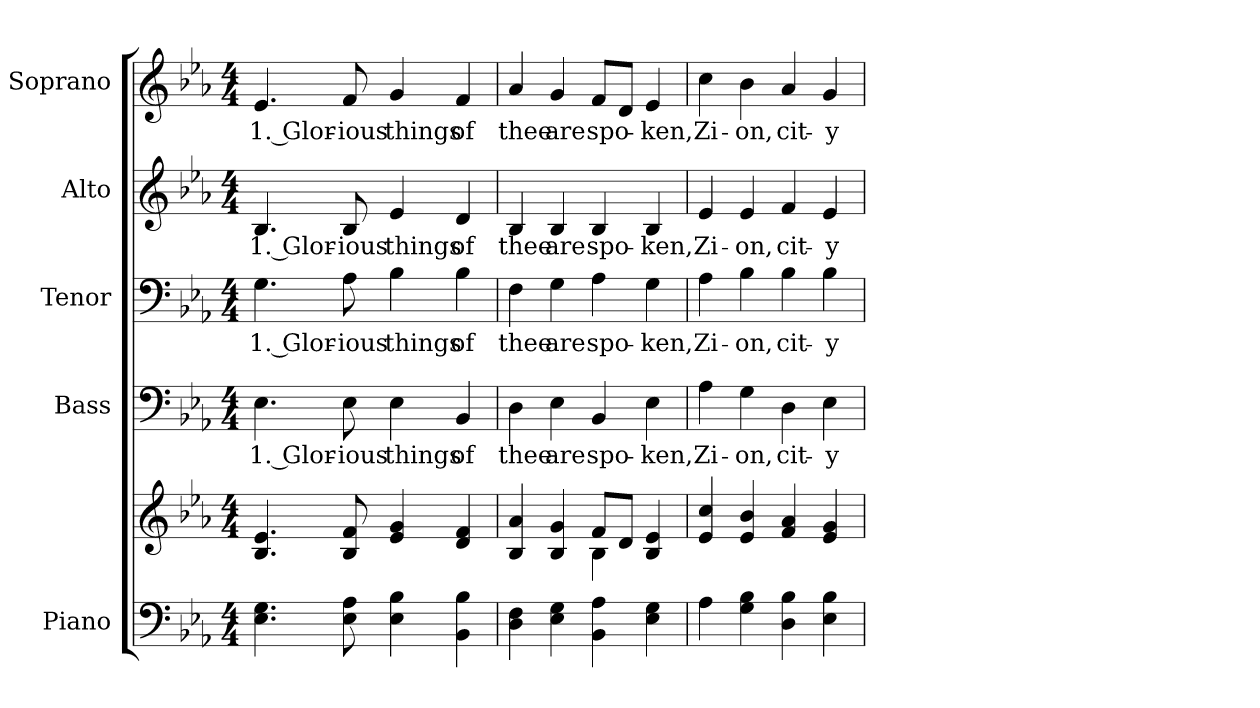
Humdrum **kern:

**kern	**kern	**kern	**text	**kern	**text	**kern	**text	**kern	**text
*part5	*part5	*part4	*part4	*part3	*part3	*part2	*part2	*part1	*part1
*staff6	*staff5	*staff4	*staff4	*staff3	*staff3	*staff2	*staff2	*staff1	*staff1
*I"Piano	*	*I"Bass	*	*I"Tenor	*	*I"Alto	*	*I"Soprano	*
*I'Pno.	*	*I'B.	*	*I'T.	*	*I'A.	*	*I'S.	*
!!LO:PB:g=z
*clefF4	*clefG2	*clefF4	*	*clefF4	*	*clefG2	*	*clefG2	*
*k[b-e-a-]	*k[b-e-a-]	*k[b-e-a-]	*	*k[b-e-a-]	*	*k[b-e-a-]	*	*k[b-e-a-]	*
*E-:	*E-:	*E-:	*	*E-:	*	*E-:	*	*E-:	*
*M4/4	*M4/4	*M4/4	*	*M4/4	*	*M4/4	*	*M4/4	*
*MM110	*MM110	*MM110	*	*MM110	*	*MM110	*	*MM110	*
=1	=1	=1	=1	=1	=1	=1	=1	=1	=1
!	!	!	!LO:LY:b:color=#000000	!	!	!	!	!	!
!	!	!	!	!	!LO:LY:b:color=#000000	!	!	!	!
!	!	!	!	!	!	!	!LO:LY:b:color=#000000	!	!
!	!	!	!	!	!	!	!	!	!LO:LY:b:color=#000000
4.E-i\ 4.Gi	4.B-i/ 4.e-i	4.E-i\	1. Glor-	4.Gi\	1. Glor-	4.B-i/	1. Glor-	4.e-i/	1. Glor-
!	!	!	!LO:LY:b:color=#000000	!	!	!	!	!	!
!	!	!	!	!	!LO:LY:b:color=#000000	!	!	!	!
!	!	!	!	!	!	!	!LO:LY:b:color=#000000	!	!
!	!	!	!	!	!	!	!	!	!LO:LY:b:color=#000000
8E-i\ 8A-i	8B-i/ 8fi	8E-i\	-ious	8A-i\	-ious	8B-i/	-ious	8fi/	-ious
!	!	!	!LO:LY:b:color=#000000	!	!	!	!	!	!
!	!	!	!	!	!LO:LY:b:color=#000000	!	!	!	!
!	!	!	!	!	!	!	!LO:LY:b:color=#000000	!	!
!	!	!	!	!	!	!	!	!	!LO:LY:b:color=#000000
4E-i\ 4B-i	4e-i/ 4gi	4E-i\	things	4B-i\	things	4e-i/	things	4gi/	things
!	!	!	!LO:LY:b:color=#000000	!	!	!	!	!	!
!	!	!	!	!	!LO:LY:b:color=#000000	!	!	!	!
!	!	!	!	!	!	!	!LO:LY:b:color=#000000	!	!
!	!	!	!	!	!	!	!	!	!LO:LY:b:color=#000000
4BB-i\ 4B-i	4di/ 4fi	4BB-i/	of	4B-i\	of	4di/	of	4fi/	of
=2	=2	=2	=2	=2	=2	=2	=2	=2	=2
*	*^	*	*	*	*	*	*	*	*
!	!	!	!	!LO:LY:b:color=#000000	!	!	!	!	!	!
!	!	!	!	!	!	!LO:LY:b:color=#000000	!	!	!	!
!	!	!	!	!	!	!	!	!LO:LY:b:color=#000000	!	!
!	!	!	!	!	!	!	!	!	!	!LO:LY:b:color=#000000
4Di\ 4Fi	4B-i/ 4a-i	2ryy	4Di\	thee	4Fi\	thee	4B-i/	thee	4a-i/	thee
!	!	!	!	!LO:LY:b:color=#000000	!	!	!	!	!	!
!	!	!	!	!	!	!LO:LY:b:color=#000000	!	!	!	!
!	!	!	!	!	!	!	!	!LO:LY:b:color=#000000	!	!
!	!	!	!	!	!	!	!	!	!	!LO:LY:b:color=#000000
4E-i\ 4Gi	4B-i/ 4gi	.	4E-i\	are	4Gi\	are	4B-i/	are	4gi/	are
!	!	!	!	!LO:LY:b:color=#000000	!	!	!	!	!	!
!	!	!	!	!	!	!LO:LY:b:color=#000000	!	!	!	!
!	!	!	!	!	!	!	!	!LO:LY:b:color=#000000	!	!
!	!	!	!	!	!	!	!	!	!	!LO:LY:b:color=#000000
4BB-i\ 4A-i	8fi/L	4B-i\	4BB-i/	spo-	4A-i\	spo-	4B-i/	spo-	8fi/L	spo-
.	8di/J	.	.	.	.	.	.	.	8di/J	.
!	!	!	!	!LO:LY:b:color=#000000	!	!	!	!	!	!
!	!	!	!	!	!	!LO:LY:b:color=#000000	!	!	!	!
!	!	!	!	!	!	!	!	!LO:LY:b:color=#000000	!	!
!	!	!	!	!	!	!	!	!	!	!LO:LY:b:color=#000000
4E-i\ 4Gi	4B-i/ 4e-i	4ryy	4E-i\	-ken,	4Gi\	-ken,	4B-i/	-ken,	4e-i/	-ken,
*	*v	*v	*	*	*	*	*	*	*	*
!!LO:PB:g=z
=3	=3	=3	=3	=3	=3	=3	=3	=3	=3
*	*^	*	*	*	*	*	*	*	*
!	!	!	!	!LO:LY:b:color=#000000	!	!	!	!	!	!
*	*v	*v	*	*	*	*	*	*	*	*
*	*^	*	*	*	*	*	*	*	*
!	!	!	!	!	!	!LO:LY:b:color=#000000	!	!	!	!
*	*v	*v	*	*	*	*	*	*	*	*
*	*^	*	*	*	*	*	*	*	*
!	!	!	!	!	!	!	!	!LO:LY:b:color=#000000	!	!
*	*v	*v	*	*	*	*	*	*	*	*
*	*^	*	*	*	*	*	*	*	*
!	!	!	!	!	!	!	!	!	!	!LO:LY:b:color=#000000
*	*v	*v	*	*	*	*	*	*	*	*
4A-i\	4e-i/ 4cci	4A-i\	Zi-	4A-i\	Zi-	4e-i/	Zi-	4cci\	Zi-
!	!	!	!LO:LY:b:color=#000000	!	!	!	!	!	!
!	!	!	!	!	!LO:LY:b:color=#000000	!	!	!	!
!	!	!	!	!	!	!	!LO:LY:b:color=#000000	!	!
!	!	!	!	!	!	!	!	!	!LO:LY:b:color=#000000
4Gi\ 4B-i	4e-i/ 4b-i	4Gi\	-on,	4B-i\	-on,	4e-i/	-on,	4b-i\	-on,
!	!	!	!LO:LY:b:color=#000000	!	!	!	!	!	!
!	!	!	!	!	!LO:LY:b:color=#000000	!	!	!	!
!	!	!	!	!	!	!	!LO:LY:b:color=#000000	!	!
!	!	!	!	!	!	!	!	!	!LO:LY:b:color=#000000
4Di\ 4B-i	4fi/ 4a-i	4Di\	cit-	4B-i\	cit-	4fi/	cit-	4a-i/	cit-
!	!	!	!LO:LY:b:color=#000000	!	!	!	!	!	!
!	!	!	!	!	!LO:LY:b:color=#000000	!	!	!	!
!	!	!	!	!	!	!	!LO:LY:b:color=#000000	!	!
!	!	!	!	!	!	!	!	!	!LO:LY:b:color=#000000
4E-i\ 4B-i	4e-i/ 4gi	4E-i\	-y	4B-i\	-y	4e-i/	-y	4gi/	-y
=	=	=	=	=	=	=	=	=	=
*-	*-	*-	*-	*-	*-	*-	*-	*-	*-
